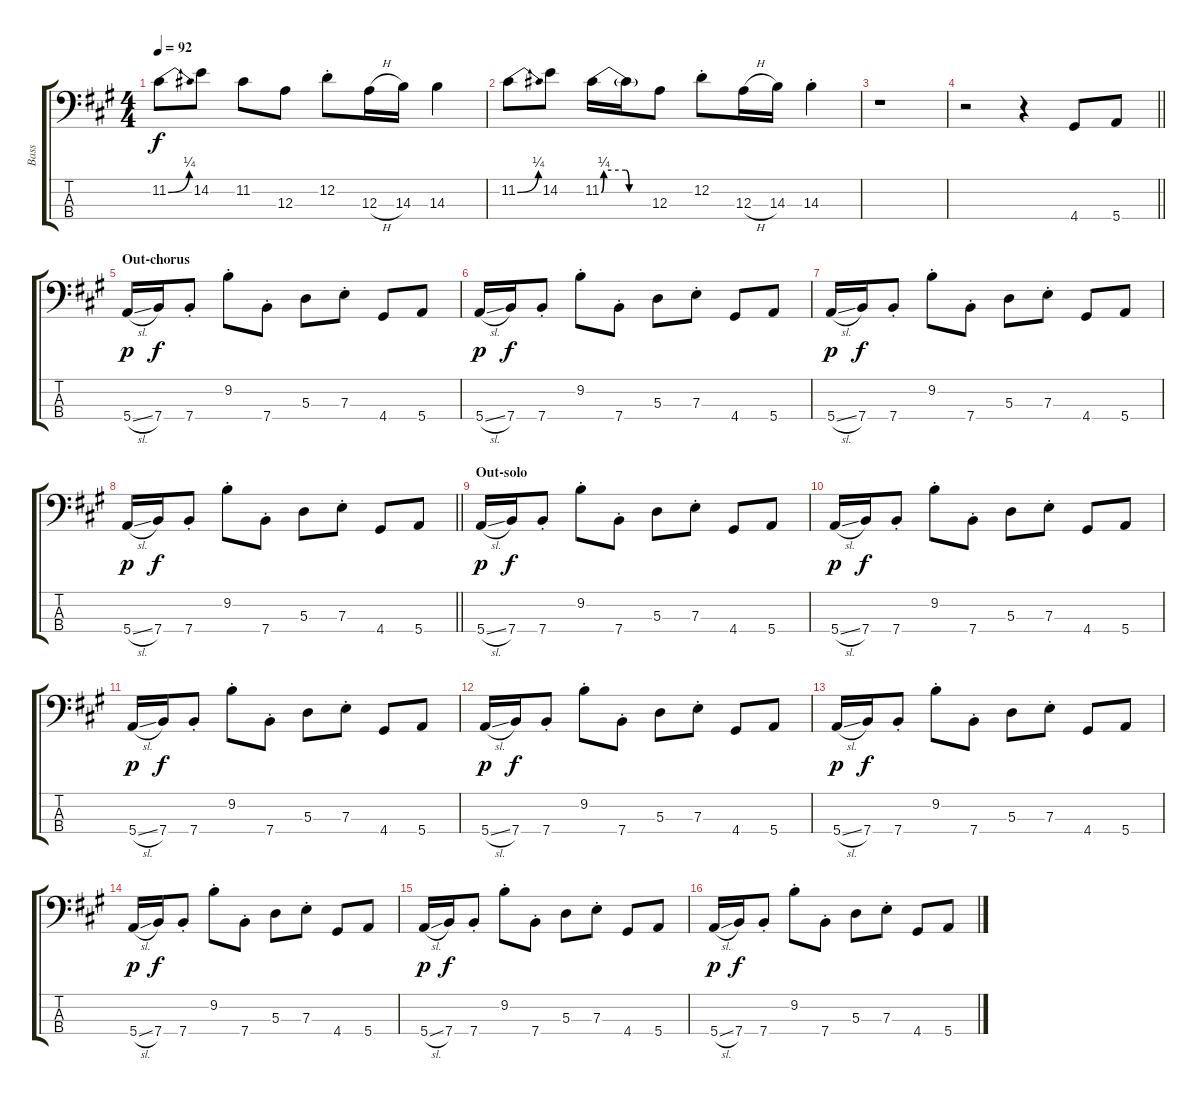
\track ("Bass" "Bass") {instrument electricbassfinger}
\staff {score tabs}
\tuning (G2 D2 A1 E1) {hide}
\ts (4 4)
\tempo 92
\clef f4
\ks f#minor
11.2{be (bend 0 0 60 1)}.8{dy f} 14.2.8 11.2.8 12.3.8 12.2{st}.8 12.3{h}.16 14.3.16 14.3.4 |
11.2{be (bend 0 0 60 1)}.8 14.2.8 11.2{be (custom 0 0 3 1 29 1 33 0 60 0)}.16 11.2{t}.16 12.3.8 12.2{st}.8 12.3{h}.16 14.3.16 14.3{st}.4 |
r.1 |
\barLineRight lightlight
r.2 r.4 4.4.8 5.4.8 |
\section ("" "Out-chorus")
5.4{sl}.16{dy p} 7.4.16{dy f} 7.4{st}.8 9.2{st}.8 7.4{st}.8 5.3.8 7.3{st}.8 4.4.8 5.4.8 |
5.4{sl}.16{dy p} 7.4.16{dy f} 7.4{st}.8 9.2{st}.8 7.4{st}.8 5.3.8 7.3{st}.8 4.4.8 5.4.8 |
5.4{sl}.16{dy p} 7.4.16{dy f} 7.4{st}.8 9.2{st}.8 7.4{st}.8 5.3.8 7.3{st}.8 4.4.8 5.4.8 |
\barLineRight lightlight
5.4{sl}.16{dy p} 7.4.16{dy f} 7.4{st}.8 9.2{st}.8 7.4{st}.8 5.3.8 7.3{st}.8 4.4.8 5.4.8 |
\section ("" "Out-solo")
5.4{sl}.16{dy p} 7.4.16{dy f} 7.4{st}.8 9.2{st}.8 7.4{st}.8 5.3.8 7.3{st}.8 4.4.8 5.4.8 |
5.4{sl}.16{dy p} 7.4.16{dy f} 7.4{st}.8 9.2{st}.8 7.4{st}.8 5.3.8 7.3{st}.8 4.4.8 5.4.8 |
5.4{sl}.16{dy p} 7.4.16{dy f} 7.4{st}.8 9.2{st}.8 7.4{st}.8 5.3.8 7.3{st}.8 4.4.8 5.4.8 |
5.4{sl}.16{dy p} 7.4.16{dy f} 7.4{st}.8 9.2{st}.8 7.4{st}.8 5.3.8 7.3{st}.8 4.4.8 5.4.8 |
5.4{sl}.16{dy p} 7.4.16{dy f} 7.4{st}.8 9.2{st}.8 7.4{st}.8 5.3.8 7.3{st}.8 4.4.8 5.4.8 |
5.4{sl}.16{dy p} 7.4.16{dy f} 7.4{st}.8 9.2{st}.8 7.4{st}.8 5.3.8 7.3{st}.8 4.4.8 5.4.8 |
5.4{sl}.16{dy p} 7.4.16{dy f} 7.4{st}.8 9.2{st}.8 7.4{st}.8 5.3.8 7.3{st}.8 4.4.8 5.4.8 |
5.4{sl}.16{dy p} 7.4.16{dy f} 7.4{st}.8 9.2{st}.8 7.4{st}.8 5.3.8 7.3{st}.8 4.4.8 5.4.8
